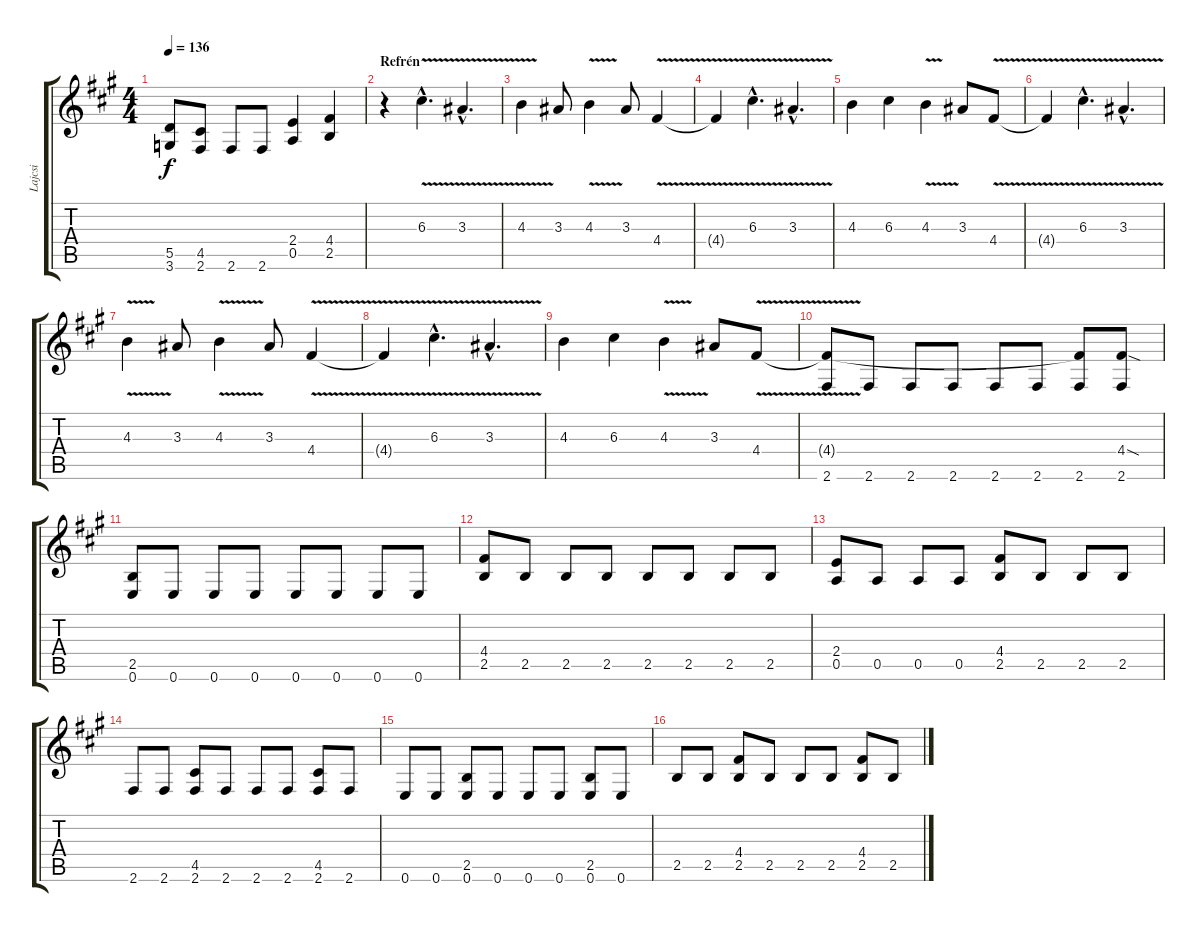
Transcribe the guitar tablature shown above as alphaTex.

\track ("Lajcsi" "Lajcsi") {instrument distortionguitar}
\staff {score tabs}
\tuning (E4 B3 G3 D3 A2 E2) {hide}
\ts (4 4)
\tempo 136
\clef g2
\ks f#minor
(5.5 3.6).8{dy f} (4.5 2.6).8 2.6.8 2.6.8 (2.4 0.5).4 (4.4 2.5).4 |
\section ("" "Refrén")
r.4 6.3{v hac}.4{d} 3.3{v hac}.4{d} |
4.3{v}.4 3.3.8 4.3{v}.4 3.3.8 4.4{v}.4 |
4.4{t}.4 6.3{v hac}.4{d} 3.3{v hac}.4{d} |
4.3.4 6.3.4 4.3{v}.4 3.3.8 4.4{v}.8 |
4.4{t}.4 6.3{v hac}.4{d} 3.3{v hac}.4{d} |
4.3{v}.4 3.3.8 4.3{v}.4 3.3.8 4.4{v}.4 |
4.4{t}.4 6.3{v hac}.4{d} 3.3{v hac}.4{d} |
4.3.4 6.3.4 4.3{v}.4 3.3.8 4.4{v}.8 |
(4.4{t} 2.6).8 2.6.8 2.6.8 2.6.8 2.6.8 2.6.8 (4.4{t} 2.6).8 (4.4{sod} 2.6).8 |
(2.5 0.6).8 0.6.8 0.6.8 0.6.8 0.6.8 0.6.8 0.6.8 0.6.8 |
(4.4 2.5).8 2.5.8 2.5.8 2.5.8 2.5.8 2.5.8 2.5.8 2.5.8 |
(2.4 0.5).8 0.5.8 0.5.8 0.5.8 (4.4 2.5).8 2.5.8 2.5.8 2.5.8 |
2.6.8 2.6.8 (4.5 2.6).8 2.6.8 2.6.8 2.6.8 (4.5 2.6).8 2.6.8 |
0.6.8 0.6.8 (2.5 0.6).8 0.6.8 0.6.8 0.6.8 (2.5 0.6).8 0.6.8 |
2.5.8 2.5.8 (4.4 2.5).8 2.5.8 2.5.8 2.5.8 (4.4 2.5).8 2.5.8
